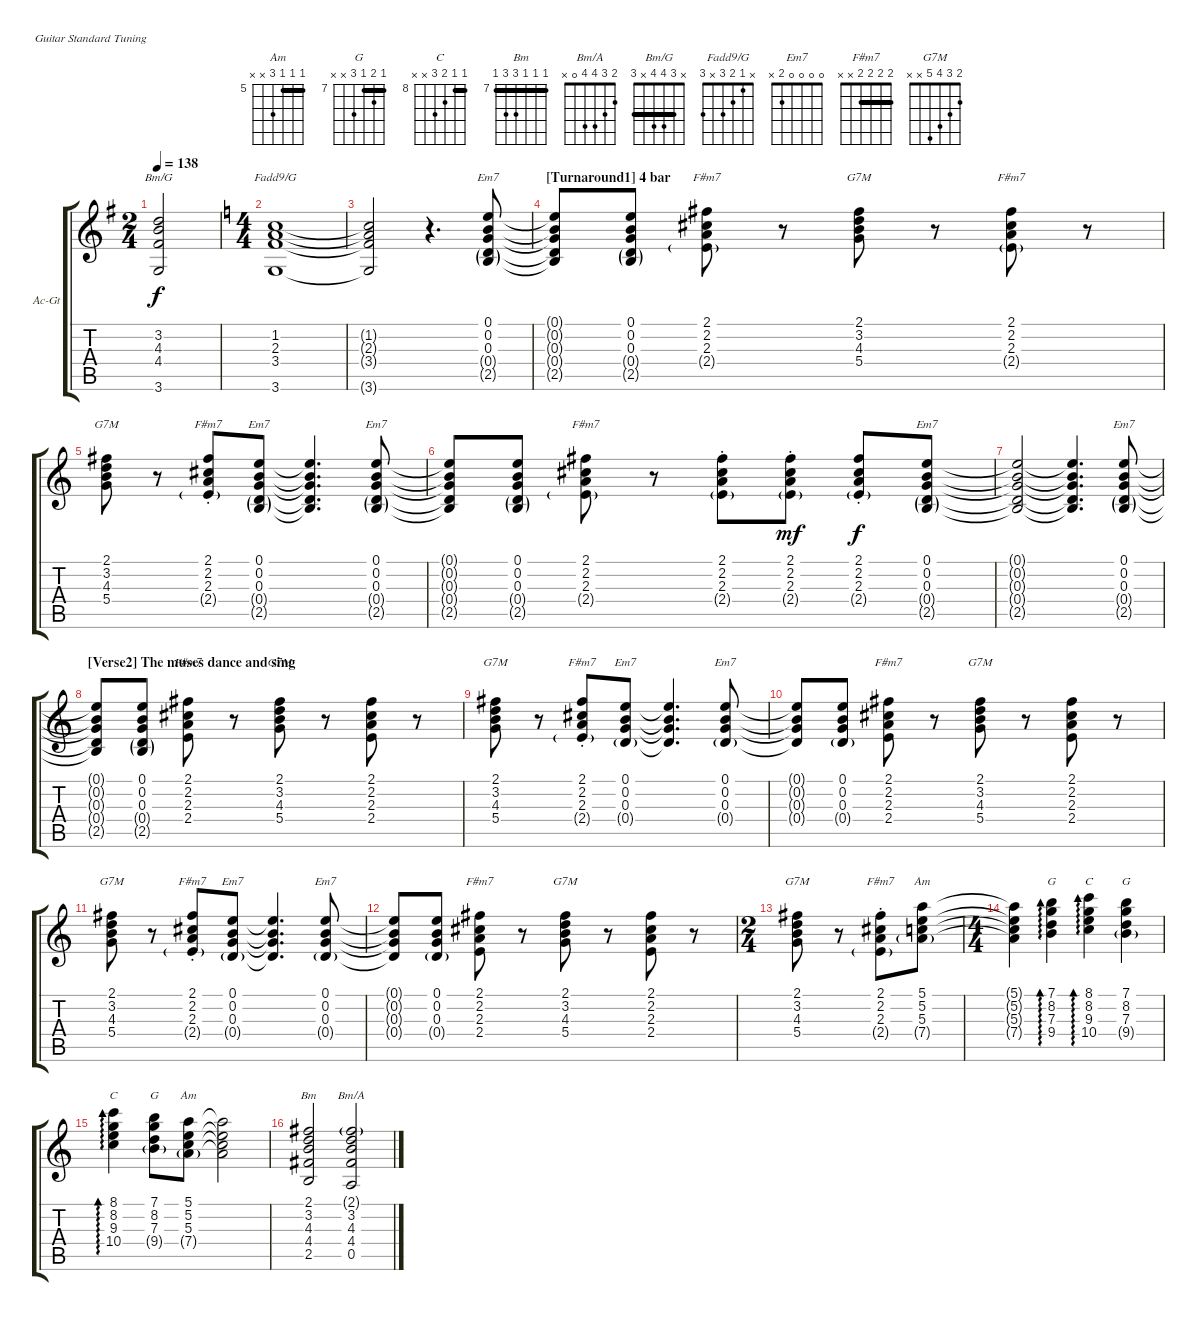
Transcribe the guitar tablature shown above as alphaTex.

\bracketExtendMode groupsimilarinstruments
\firstSystemTrackNameOrientation horizontal
\otherSystemsTrackNameOrientation horizontal
\track ("Acoustic Guitar" "Ac-Gt") {instrument acousticguitarnylon}
\staff {score tabs}
\tuning (E4 B3 G3 D3 A2 E2)
\chord ("Am" 5 5 5 7 x x) {firstfret 5 barre (5 5)}
\chord ("G" 7 8 7 9 x x) {firstfret 7 barre 7}
\chord ("C" 8 8 9 10 x x) {firstfret 8 barre 8}
\chord ("Bm" 7 7 7 9 9 7) {firstfret 7 barre (7 7 7)}
\chord ("Bm/A" 2 3 4 4 0 x)
\chord ("Bm/G" x 3 4 4 x 3) {barre 3}
\chord ("Fadd9/G" x 1 2 3 x 3)
\chord ("Em7" 0 0 0 0 x x)
\chord ("F#m7" 2 2 2 2 x x) {barre (2 2 2)}
\chord ("G7M" 2 3 4 5 x x)
\chord ("Em7" 0 0 0 0 2 0)
\chord ("Em7" 0 3 0 2 2 0)
\chord ("Em7" 0 0 0 0 2 x)
\ts (2 4)
\tempo 138
\clef g2
\ks eminor
(4.4 4.3 3.6 3.2).2{ch "Bm/G" dy f} |
\ts (4 4)
\ks aminor
(1.2 2.3 3.4 3.6).1{ch "Fadd9/G"} |
(1.2{t} 2.3{t} 3.4{t} 3.6{t}).2 r.4{d} (0.4{g} 0.3 0.2 0.1 2.5{g}).8{ch "Em7"} |
\section ("" "[Turnaround1] 4 bar")
(0.4{t} 0.3{t} 0.2{t} 0.1{t} 2.5{t}).8 (0.4{g} 0.3 0.2 0.1 2.5{g}).8 (2.4{g} 2.3 2.2 2.1).8{ch "F#m7"} r.8 (2.1 3.2 4.3 5.4).8{ch "G7M"} r.8 (2.4{g} 2.3 2.2 2.1).8{ch "F#m7"} r.8 |
(2.1 3.2 4.3 5.4).8{ch "G7M"} r.8 (2.4{g} 2.3{st} 2.2{st} 2.1).8{ch "F#m7"} (0.4{g} 0.3 0.2 0.1 2.5{g}).8{ch "Em7"} (0.4{t} 0.3{t} 0.2{t} 0.1{t} 2.5{t}).4{d} (0.4{g} 0.3 0.2 0.1 2.5{g}).8{ch "Em7"} |
(0.4{t} 0.3{t} 0.2{t} 0.1{t} 2.5{t}).8 (0.4{g} 0.3 0.2 0.1 2.5{g}).8 (2.4{g} 2.3 2.2 2.1).8{ch "F#m7"} r.8 (2.4{g} 2.3 2.2{st} 2.1).8 (2.4{g} 2.3 2.2{st} 2.1).8{dy mf} (2.4{g} 2.3 2.2{st} 2.1{st}).8{dy f} (0.4{g} 0.3 0.2 2.5{g} 0.1).8{ch "Em7"} |
(0.4{t} 0.3{t} 0.2{t} 2.5{t} 0.1{t}).2 (0.4{t} 0.3{t} 0.2{t} 2.5{t} 0.1{t}).4{d} (0.4{g} 0.3 0.2 0.1 2.5{g}).8{ch "Em7"} |
\section ("" "[Verse2] The muses dance and sing")
(0.4{t} 0.3{t} 0.2{t} 0.1{t} 2.5{t}).8 (0.4{g} 0.3 0.2 0.1 2.5{g}).8 (2.4 2.3 2.2 2.1).8{ch "F#m7"} r.8 (2.1 3.2 4.3 5.4).8{ch "G7M"} r.8 (2.4 2.3 2.2 2.1).8 r.8 |
(2.1 3.2 4.3 5.4).8{ch "G7M"} r.8 (2.4{g} 2.3{st} 2.2{st} 2.1).8{ch "F#m7"} (0.4{g} 0.3 0.2 0.1).8{ch "Em7"} (0.4{t} 0.3{t} 0.2{t} 0.1{t}).4{d} (0.4{g} 0.3 0.2 0.1).8{ch "Em7"} |
(0.4{t} 0.3{t} 0.2{t} 0.1{t}).8 (0.4{g} 0.3 0.2 0.1).8 (2.4 2.3 2.2 2.1).8{ch "F#m7"} r.8 (2.1 3.2 4.3 5.4).8{ch "G7M"} r.8 (2.4 2.3 2.2 2.1).8 r.8 |
(2.1 3.2 4.3 5.4).8{ch "G7M"} r.8 (2.4{g} 2.3{st} 2.2{st} 2.1).8{ch "F#m7"} (0.4{g} 0.3 0.2 0.1).8{ch "Em7"} (0.4{t} 0.3{t} 0.2{t} 0.1{t}).4{d} (0.4{g} 0.3 0.2 0.1).8{ch "Em7"} |
(0.4{t} 0.3{t} 0.2{t} 0.1{t}).8 (0.4{g} 0.3 0.2 0.1).8 (2.4 2.3 2.2 2.1).8{ch "F#m7"} r.8 (2.1 3.2 4.3 5.4).8{ch "G7M"} r.8 (2.4 2.3 2.2 2.1).8 r.8 |
\ts (2 4)
(2.1 3.2 4.3 5.4).8{ch "G7M"} r.8 (2.4{g} 2.3{st} 2.2{st} 2.1).8{ch "F#m7"} (5.1 5.2 5.3 7.4{g}).8{ch "Am"} |
\ts (4 4)
(5.1{t} 5.2{t} 5.3{t} 7.4{t}).4 (7.1 8.2 7.3 9.4).4{ad 0 ch "G"} (8.1 8.2 9.3 10.4).4{ad 0 ch "C"} (7.1 8.2 7.3 9.4{g}).4{ch "G"} |
(8.1 8.2 9.3 10.4).4{ad 0 ch "C"} (7.1 8.2 7.3 9.4{g}).8{ch "G"} (5.1 5.2 5.3 7.4{g}).8{ch "Am"} (5.1{t} 5.2{t} 5.3{t} 7.4{t}).2 |
(2.5 4.4 3.2 4.3 2.1).2{ch "Bm"} (4.3 4.4 0.5 2.1{g} 3.2).2{ch "Bm/A"}
